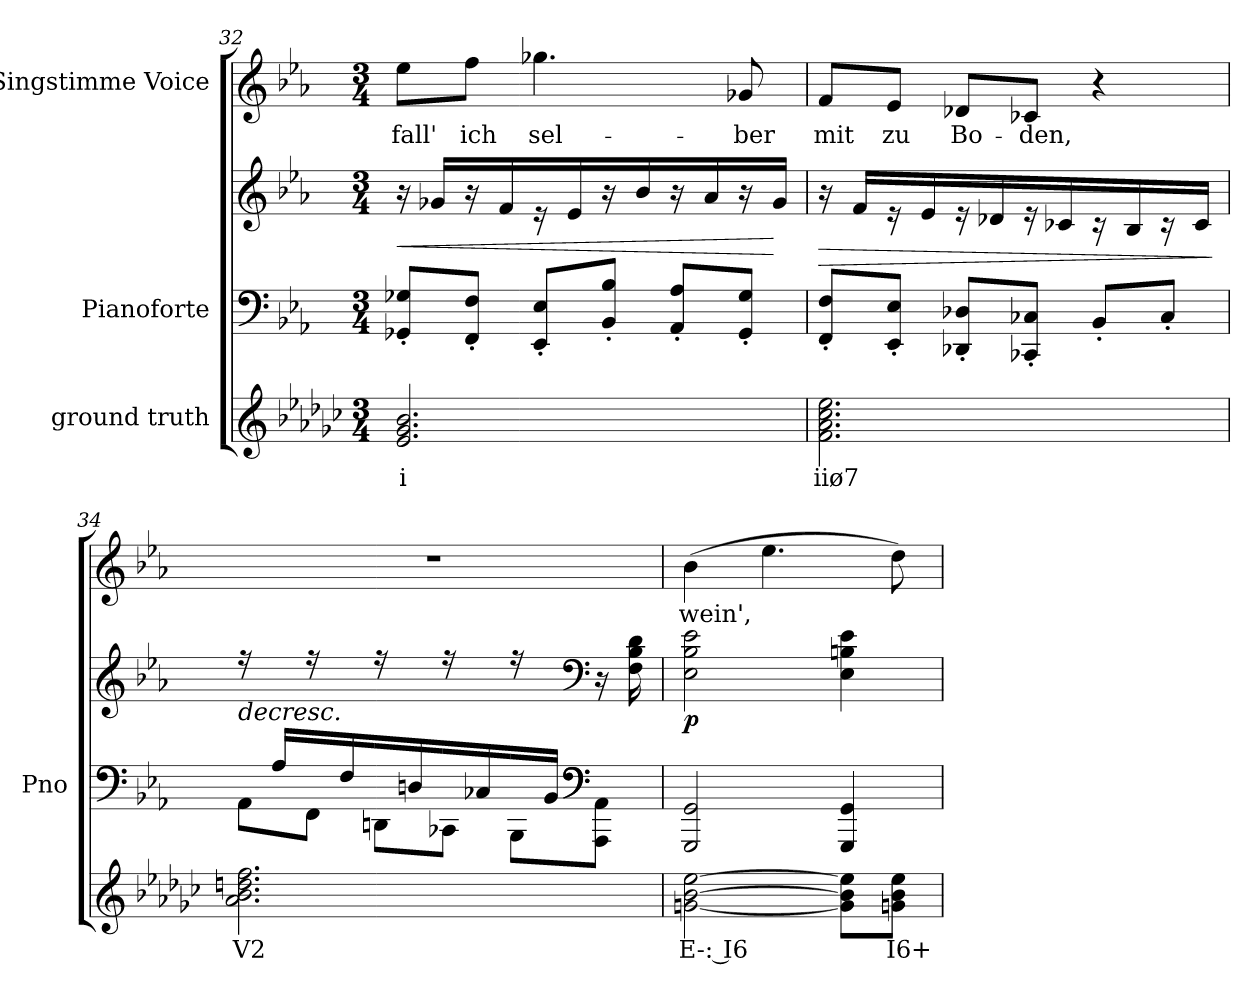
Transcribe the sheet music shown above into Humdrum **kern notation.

**kern	**text	**kern	**kern	**dynam	**kern	**text
*part3	*part3	*part2	*part2	*part2	*part1	*part1
*staff4	*staff4	*staff3	*staff2	*staff2/3	*staff1	*staff1
*I"ground truth	*	*I"Pianoforte	*	*	*I"Singstimme Voice	*
*	*	*I'Pno	*	*	*	*
*	*	*clefF4	*clefG2	*	*clefG2	*
*k[b-e-a-d-g-c-]	*	*k[b-e-a-]	*k[b-e-a-]	*	*k[b-e-a-]	*
*M3/4	*	*M3/4	*M3/4	*	*M3/4	*
=32	=32	=32	=32	=32	=32	=32
!	!	!	!	!LO:HP:b	!	!
!	!	!	!	!	!	!LO:LY:b
2.e- 2.g- 2.b-	i	8GG-X/' 8G-X/'L	16r	<	8ee-\L	fall'
.	.	.	16g-X/LL	.	.	.
!	!	!	!	!	!	!LO:LY:b
.	.	8FF/' 8F/'J	16r	.	8ff\J	ich
.	.	.	16f/	.	.	.
!	!	!	!	!	!	!LO:LY:b
.	.	8EE-/' 8E-/'L	16r	.	4.gg-X\	sel-
.	.	.	16e-/	.	.	.
.	.	8BB-/' 8B-/'J	16r	.	.	.
.	.	.	16b-/	.	.	.
.	.	8AA-/' 8A-/'L	16r	.	.	.
.	.	.	16a-/	.	.	.
!	!	!	!	!	!	!LO:LY:b
.	.	8GG-/' 8G-/'J	16r	.	8g-X/	-ber
.	.	.	16g-/JJ	[	.	.
=33	=33	=33	=33	=33	=33	=33
!	!	!	!	!LO:HP:b	!	!
!	!	!	!	!	!	!LO:LY:b
2.f 2.a- 2.cc- 2.ee-	iiø7	8FF/' 8F/'L	16r	>	8f/L	mit
.	.	.	16f/LL	.	.	.
!	!	!	!	!	!	!LO:LY:b
.	.	8EE-/' 8E-/'J	16r	.	8e-/J	zu
.	.	.	16e-/	.	.	.
!	!	!	!	!	!	!LO:LY:b
.	.	8DD-X/' 8D-X/'L	16r	.	8d-X/L	Bo-
.	.	.	16d-X/	.	.	.
!	!	!	!	!	!	!LO:LY:b
.	.	8CC-X/' 8C-X/'J	16r	.	8c-X/J	-den,
.	.	.	16c-X/	.	.	.
.	.	8BB-'/L	16r	.	4r	.
.	.	.	16B-/	.	.	.
.	.	8C-'/J	16r	.	.	.
.	.	.	16c-/JJ	.	.	.
.	.	.	.	]	.	.
=34	=34	=34	=34	=34	=34	=34
*	*	*^	*	*	*	*
!	!	!	!	!LO:TX:b:i:t=decresc.	!	!	!
2.a- 2.b- 2.ddn 2.ff	V2	16ryy	8AA-\L	16rff	.	2.r	.
.	.	16A-/LL	.	16ryy	.	.	.
.	.	16ryy	8FF\J	16rff	.	.	.
.	.	16F/	.	16ryy	.	.	.
.	.	16ryy	8DDn\L	16rff	.	.	.
.	.	16Dn/	.	16ryy	.	.	.
.	.	16ryy	8CC-X\J	16rff	.	.	.
.	.	16C-X/	.	16ryy	.	.	.
.	.	16ryy	8BBB-\L	16rff	.	.	.
.	.	16BB-/JJ	.	16ryy	.	.	.
*	*	*clefF4	*	*clefF4	*	*	*
.	.	8ryy	8AAA-\ 8AA-\J	16r	.	.	.
.	.	.	.	16F\ 16B-\ 16d\	.	.	.
*	*	*v	*v	*	*	*	*
=35	=35	=35	=35	=35	=35	=35
!	!	!	!	!LO:DY:b	!	!LO:LY:b
[2gn [2b- [2ee-	E-: I6	2GGG/ 2GG/	2E-\ 2B-\ 2e-\	p	(>4b-\	wein',
.	.	.	.	.	4.ee-\	.
8g] 8b-] 8ee-]L	.	4GGG/ 4GG/	4E-\ 4Bn\ 4e-\	.	.	.
8gn 8b- 8ee-J	I6+	.	.	.	8dd\)	.
=	=	=	=	=	=	=
*-	*-	*-	*-	*-	*-	*-
